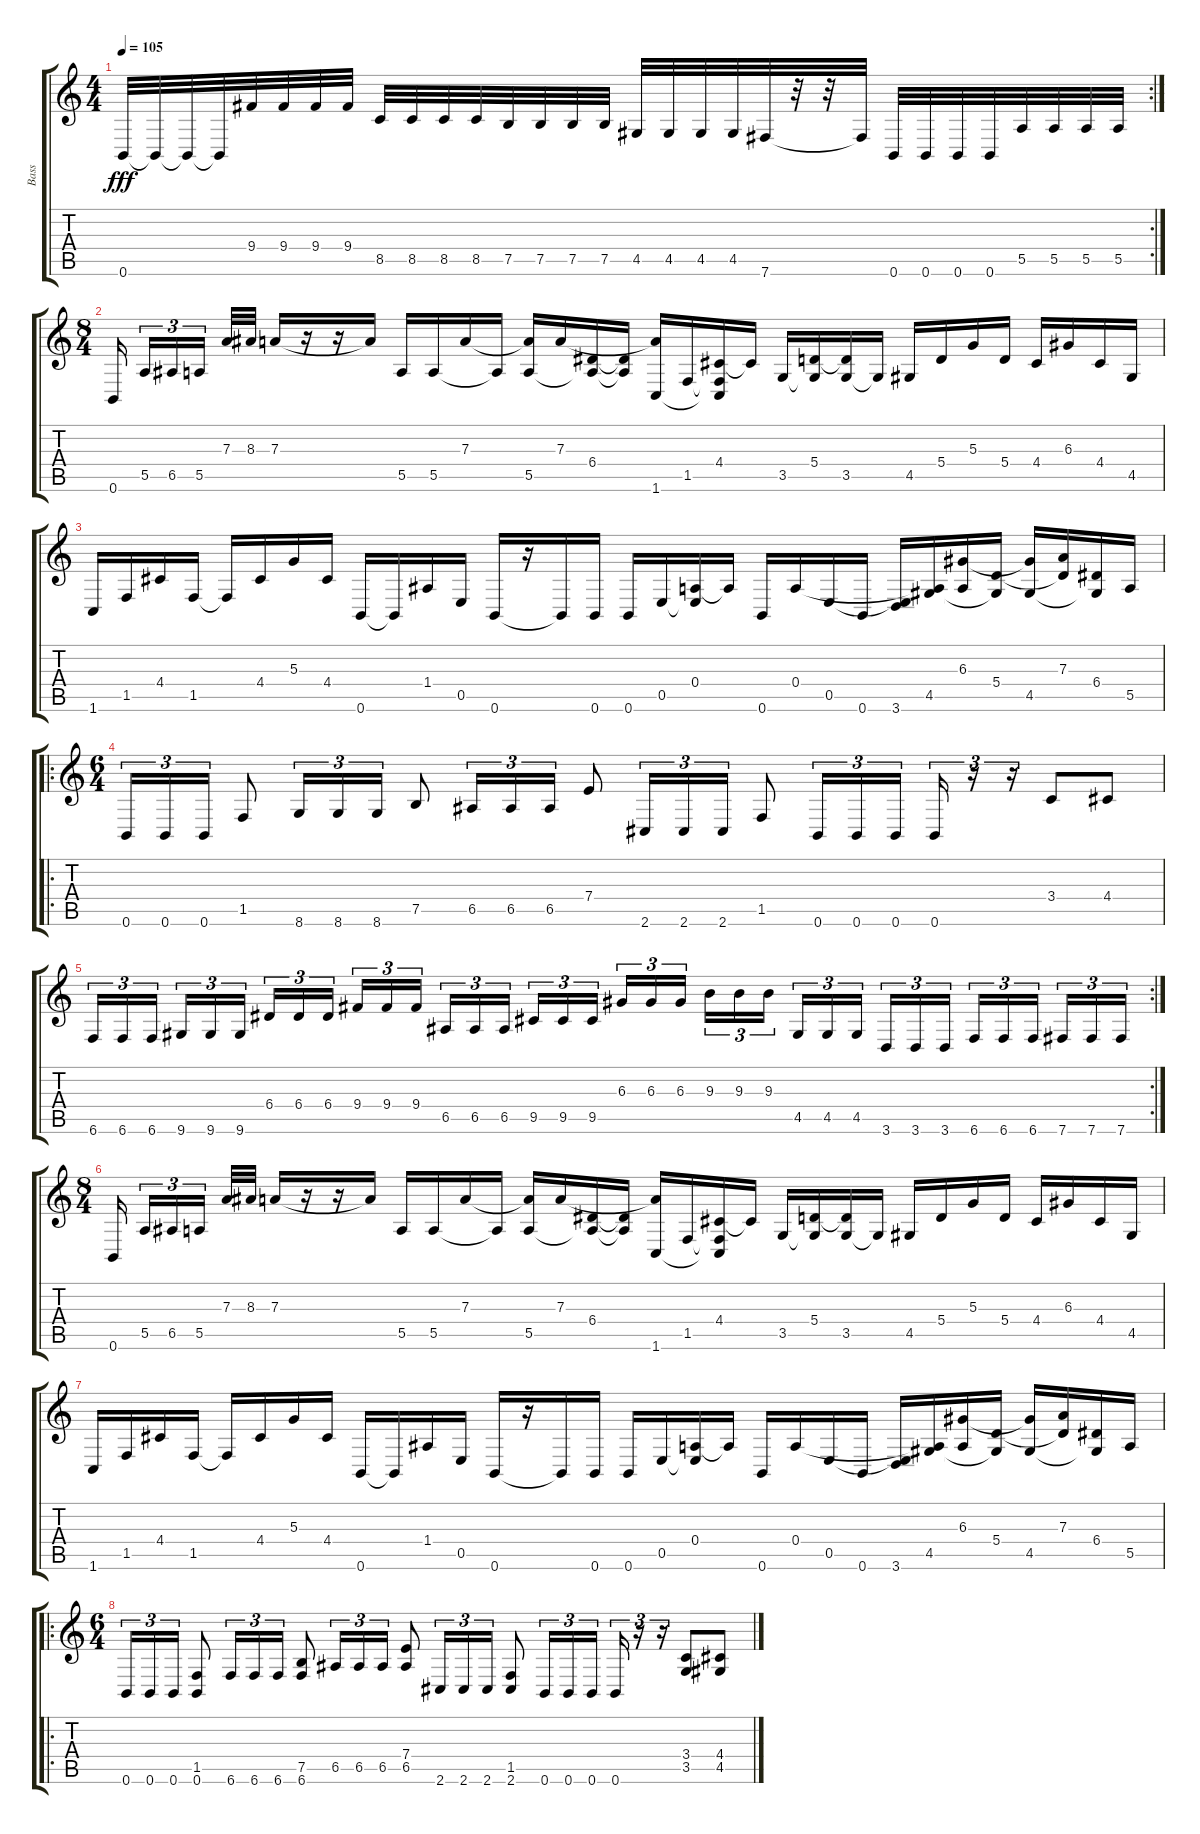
\track ("Bass" "Bass") {instrument electricbasspick}
\staff {score tabs}
\tuning (B3 Gb3 D3 A2 E2 B1) {hide}
\rc 2
\ts (4 4)
\tempo 105
\clef g2
\ks c
0.6.32{dy fff} 0.6{t}.32 0.6{t}.32 0.6{t}.32 9.4.32 9.4.32 9.4.32 9.4.32 8.5.32 8.5.32 8.5.32 8.5.32 7.5.32 7.5.32 7.5.32 7.5.32 4.5.32 4.5.32 4.5.32 4.5.32 7.6.32 r.32 r.32 7.6{t}.32 0.6.32 0.6.32 0.6.32 0.6.32 5.5.32 5.5.32 5.5.32 5.5.32 |
\ts (8 4)
0.6.16{beam splitsecondary} 5.5.16{tu (3 2)} 6.5.16{tu (3 2)} 5.5.16{tu (3 2) beam splitsecondary} 7.3.32 8.3.32 7.3.16 r.16 r.16 7.3{t}.16 5.5.16 5.5.16 7.3.16 5.5{t}.16 (7.3{t} 5.5).16 7.3.16 (6.4 5.5{t}).16 (6.4{t} 5.5{t}).16 (7.3{t} 1.6).16 1.5.16 (4.4 1.5{t} 1.6{t}).16 4.4{t}.16 3.5.16 (5.4 3.5{t}).16 (5.4{t} 3.5).16 3.5{t}.16 4.5.16 5.4.16 5.3.16 5.4.16 4.4.16 6.3.16 4.4.16 4.5.16 |
1.6.16 1.5.16 4.4.16 1.5.16 1.5{t}.16 4.4.16 5.3.16 4.4.16 0.6.16 0.6{t}.16 1.4.16 0.5.16 0.6.16 r.16 0.6{t}.16 0.6.16 0.6.16 0.5.16 (0.4 0.5{t}).16 0.4{t}.16 0.6.16 0.4.16 0.5.16 0.6.16 (0.5{t} 3.6).16 (0.4{t} 4.5).16 (6.3 0.4{t}).16 (5.4 4.5{t}).16 (6.3{t} 4.5).16 (7.3 5.4{t}).16 (6.4 4.5{t}).16 5.5.16 |
\ro
\ts (6 4)
0.6.16{tu (3 2)} 0.6.16{tu (3 2)} 0.6.16{tu (3 2)} 1.5.8 8.6.16{tu (3 2)} 8.6.16{tu (3 2)} 8.6.16{tu (3 2)} 7.5.8 6.5.16{tu (3 2)} 6.5.16{tu (3 2)} 6.5.16{tu (3 2)} 7.4.8 2.6.16{tu (3 2)} 2.6.16{tu (3 2)} 2.6.16{tu (3 2)} 1.5.8 0.6.16{tu (3 2)} 0.6.16{tu (3 2)} 0.6.16{tu (3 2) beam splitsecondary} 0.6.16{tu (3 2)} r.16{tu (3 2)} r.16{tu (3 2)} 3.4.8 4.4.8 |
\rc 2
6.6.16{tu (3 2)} 6.6.16{tu (3 2)} 6.6.16{tu (3 2) beam splitsecondary} 9.6.16{tu (3 2)} 9.6.16{tu (3 2)} 9.6.16{tu (3 2) beam splitsecondary} 6.4.16{tu (3 2)} 6.4.16{tu (3 2)} 6.4.16{tu (3 2) beam splitsecondary} 9.4.16{tu (3 2)} 9.4.16{tu (3 2)} 9.4.16{tu (3 2) beam splitsecondary} 6.5.16{tu (3 2)} 6.5.16{tu (3 2)} 6.5.16{tu (3 2) beam splitsecondary} 9.5.16{tu (3 2)} 9.5.16{tu (3 2)} 9.5.16{tu (3 2)} 6.3.16{tu (3 2)} 6.3.16{tu (3 2)} 6.3.16{tu (3 2) beam splitsecondary} 9.3.16{tu (3 2)} 9.3.16{tu (3 2)} 9.3.16{tu (3 2) beam splitsecondary} 4.5.16{tu (3 2)} 4.5.16{tu (3 2)} 4.5.16{tu (3 2) beam splitsecondary} 3.6.16{tu (3 2)} 3.6.16{tu (3 2)} 3.6.16{tu (3 2) beam splitsecondary} 6.6.16{tu (3 2)} 6.6.16{tu (3 2)} 6.6.16{tu (3 2) beam splitsecondary} 7.6.16{tu (3 2)} 7.6.16{tu (3 2)} 7.6.16{tu (3 2)} |
\ts (8 4)
0.6.16{beam splitsecondary} 5.5.16{tu (3 2)} 6.5.16{tu (3 2)} 5.5.16{tu (3 2) beam splitsecondary} 7.3.32 8.3.32 7.3.16 r.16 r.16 7.3{t}.16 5.5.16 5.5.16 7.3.16 5.5{t}.16 (7.3{t} 5.5).16 7.3.16 (6.4 5.5{t}).16 (6.4{t} 5.5{t}).16 (7.3{t} 1.6).16 1.5.16 (4.4 1.5{t} 1.6{t}).16 4.4{t}.16 3.5.16 (5.4 3.5{t}).16 (5.4{t} 3.5).16 3.5{t}.16 4.5.16 5.4.16 5.3.16 5.4.16 4.4.16 6.3.16 4.4.16 4.5.16 |
1.6.16 1.5.16 4.4.16 1.5.16 1.5{t}.16 4.4.16 5.3.16 4.4.16 0.6.16 0.6{t}.16 1.4.16 0.5.16 0.6.16 r.16 0.6{t}.16 0.6.16 0.6.16 0.5.16 (0.4 0.5{t}).16 0.4{t}.16 0.6.16 0.4.16 0.5.16 0.6.16 (0.5{t} 3.6).16 (0.4{t} 4.5).16 (6.3 0.4{t}).16 (5.4 4.5{t}).16 (6.3{t} 4.5).16 (7.3 5.4{t}).16 (6.4 4.5{t}).16 5.5.16 |
\ro
\ts (6 4)
0.6.16{tu (3 2)} 0.6.16{tu (3 2)} 0.6.16{tu (3 2)} (1.5 0.6).8 6.6.16{tu (3 2)} 6.6.16{tu (3 2)} 6.6.16{tu (3 2)} (7.5 6.6).8 6.5.16{tu (3 2)} 6.5.16{tu (3 2)} 6.5.16{tu (3 2)} (7.4 6.5).8 2.6.16{tu (3 2)} 2.6.16{tu (3 2)} 2.6.16{tu (3 2)} (1.5 2.6).8 0.6.16{tu (3 2)} 0.6.16{tu (3 2)} 0.6.16{tu (3 2) beam splitsecondary} 0.6.16{tu (3 2)} r.16{tu (3 2)} r.16{tu (3 2)} (3.4 3.5).8 (4.4 4.5).8
